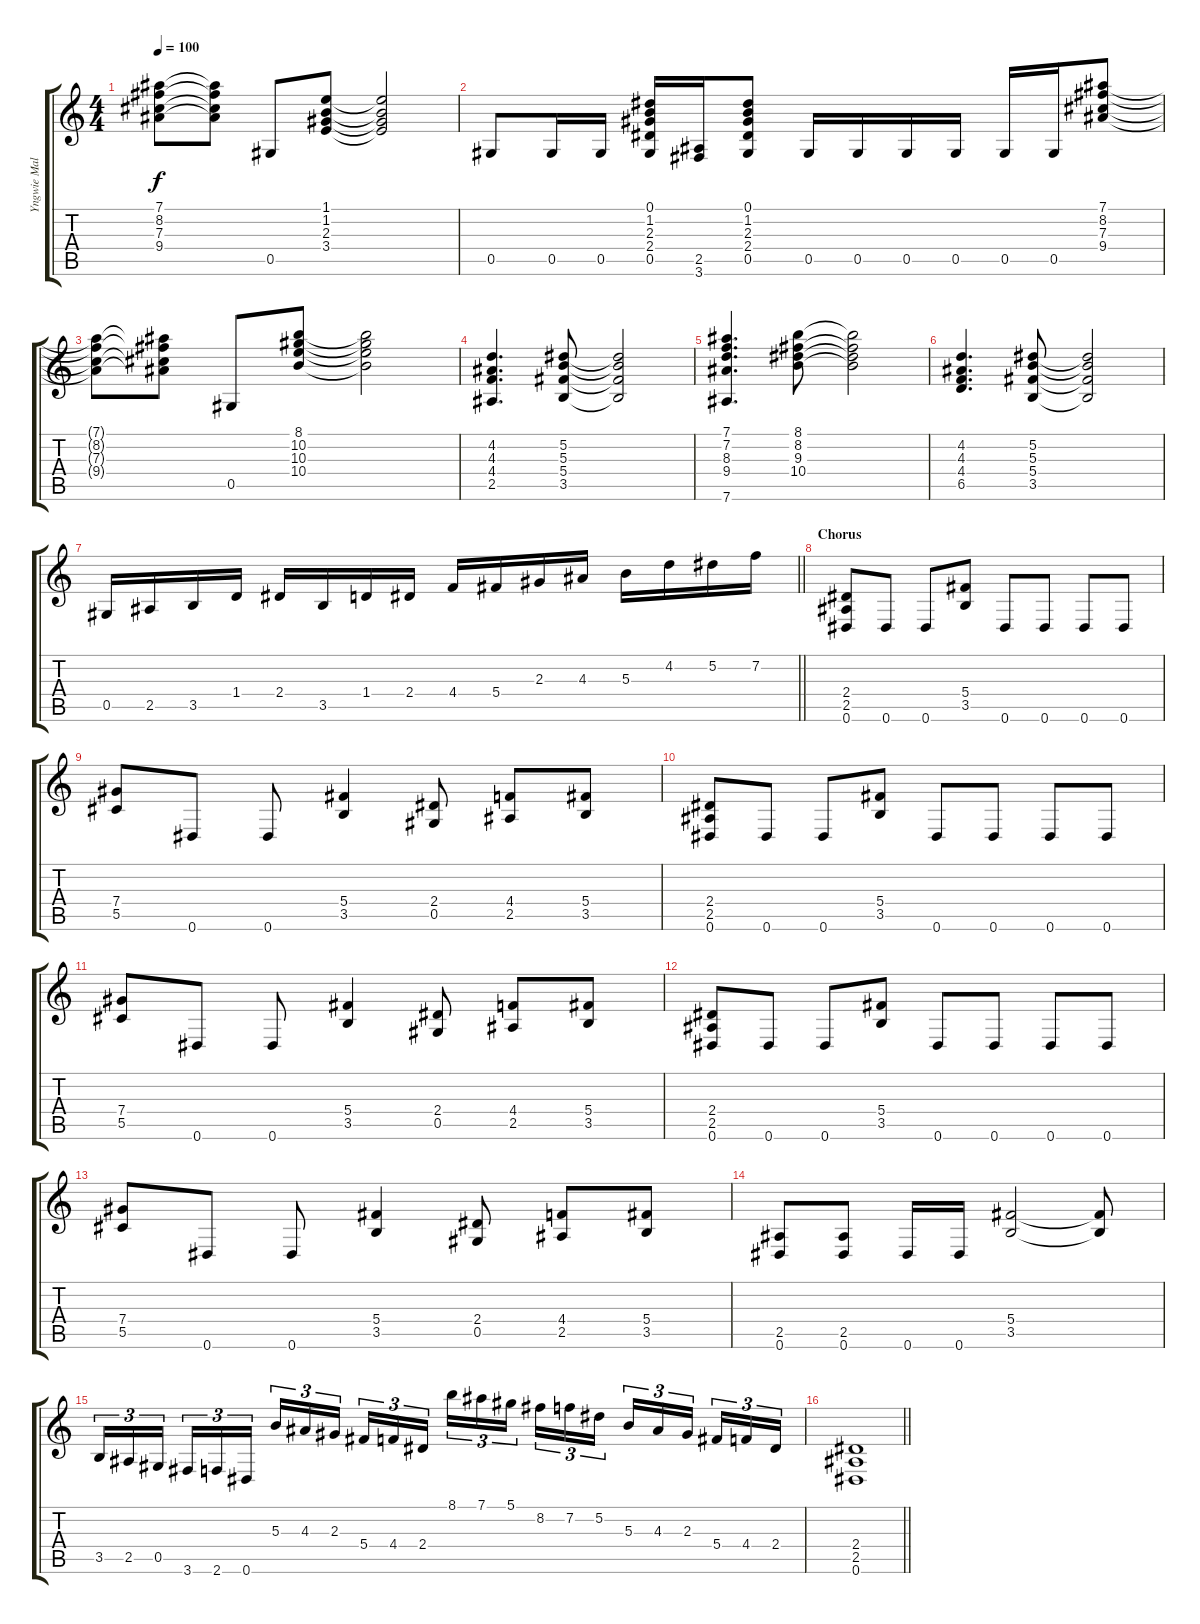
\track ("Yngwie Malmsteen" "Yngwie Mal") {instrument overdrivenguitar}
\staff {score tabs}
\tuning (Eb4 Bb3 Gb3 Db3 Ab2 Eb2) {hide}
\ts (4 4)
\tempo 100
\clef g2
\ks c
(7.1{t} 8.2{t} 7.3{t} 9.4{t}).8{dy f} (7.1{t} 8.2{t} 7.3{t} 9.4{t}).8 0.5.8 (1.1 1.2 2.3 3.4).8 (1.1{t} 1.2{t} 2.3{t} 3.4{t}).2 |
0.5.8 0.5.16 0.5.16 (0.1 1.2 2.3 2.4 0.5).16 (2.5 3.6).16 (0.1 1.2 2.3 2.4 0.5).8 0.5.16 0.5.16 0.5.16 0.5.16 0.5.16 0.5.16 (7.1 8.2 7.3 9.4).8 |
(7.1{t} 8.2{t} 7.3{t} 9.4{t}).8 (7.1{t} 8.2{t} 7.3{t} 9.4{t}).8 0.5.8 (8.1 10.2 10.3 10.4).8 (8.1{t} 10.2{t} 10.3{t} 10.4{t}).2 |
(4.2 4.3 4.4 2.5).4{d} (5.2 5.3 5.4 3.5).8 (5.2{t} 5.3{t} 5.4{t} 3.5{t}).2 |
(7.1 7.2 8.3 9.4 7.6).4{d} (8.1 8.2 9.3 10.4).8 (8.1{t} 8.2{t} 9.3{t} 10.4{t}).2 |
(4.2 4.3 4.4 6.5).4{d} (5.2 5.3 5.4 3.5).8 (5.2{t} 5.3{t} 5.4{t} 3.5{t}).2 |
\barLineRight lightlight
0.5.16 2.5.16 3.5.16 1.4.16 2.4.16 3.5.16 1.4.16 2.4.16 4.4.16 5.4.16 2.3.16 4.3.16 5.3.16 4.2.16 5.2.16 7.2.16 |
\section ("" "Chorus")
(2.4 2.5 0.6).8 0.6.8 0.6.8 (5.4 3.5).8 0.6.8 0.6.8 0.6.8 0.6.8 |
(7.4 5.5).8 0.6.8 0.6.8 (5.4 3.5).4 (2.4 0.5).8 (4.4 2.5).8 (5.4 3.5).8 |
(2.4 2.5 0.6).8 0.6.8 0.6.8 (5.4 3.5).8 0.6.8 0.6.8 0.6.8 0.6.8 |
(7.4 5.5).8 0.6.8 0.6.8 (5.4 3.5).4 (2.4 0.5).8 (4.4 2.5).8 (5.4 3.5).8 |
(2.4 2.5 0.6).8 0.6.8 0.6.8 (5.4 3.5).8 0.6.8 0.6.8 0.6.8 0.6.8 |
(7.4 5.5).8 0.6.8 0.6.8 (5.4 3.5).4 (2.4 0.5).8 (4.4 2.5).8 (5.4 3.5).8 |
(2.5 0.6).8 (2.5 0.6).8 0.6.16 0.6.16 (5.4 3.5).2 (5.4{t} 3.5{t}).8 |
3.5.16{tu (3 2)} 2.5.16{tu (3 2)} 0.5.16{tu (3 2) beam splitsecondary} 3.6.16{tu (3 2)} 2.6.16{tu (3 2)} 0.6.16{tu (3 2)} 5.3.16{tu (3 2)} 4.3.16{tu (3 2)} 2.3.16{tu (3 2) beam splitsecondary} 5.4.16{tu (3 2)} 4.4.16{tu (3 2)} 2.4.16{tu (3 2)} 8.1.16{tu (3 2)} 7.1.16{tu (3 2)} 5.1.16{tu (3 2) beam splitsecondary} 8.2.16{tu (3 2)} 7.2.16{tu (3 2)} 5.2.16{tu (3 2)} 5.3.16{tu (3 2)} 4.3.16{tu (3 2)} 2.3.16{tu (3 2) beam splitsecondary} 5.4.16{tu (3 2)} 4.4.16{tu (3 2)} 2.4.16{tu (3 2)} |
\barLineRight lightlight
(2.4 2.5 0.6).1
